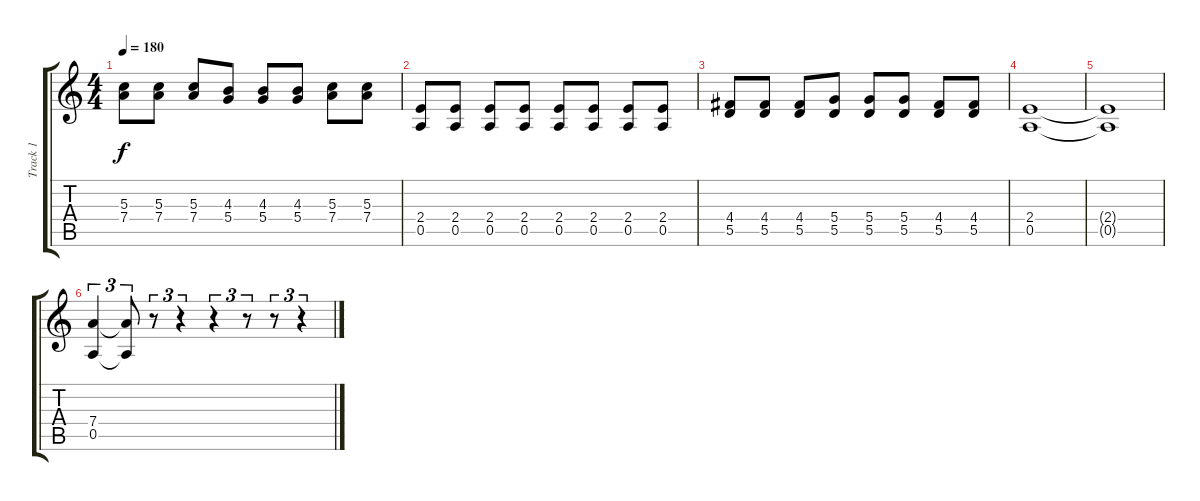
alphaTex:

\track ("Track 1" "Track 1") {instrument distortionguitar}
\staff {score tabs}
\tuning (E4 B3 G3 D3 A2 E2) {hide}
\ts (4 4)
\tempo 180
\clef g2
\ks c
(5.3 7.4).8{dy f} (5.3 7.4).8 (5.3 7.4).8 (4.3 5.4).8 (4.3 5.4).8 (4.3 5.4).8 (5.3 7.4).8 (5.3 7.4).8 |
(2.4 0.5).8 (2.4 0.5).8 (2.4 0.5).8 (2.4 0.5).8 (2.4 0.5).8 (2.4 0.5).8 (2.4 0.5).8 (2.4 0.5).8 |
(4.4 5.5).8 (4.4 5.5).8 (4.4 5.5).8 (5.4 5.5).8 (5.4 5.5).8 (5.4 5.5).8 (4.4 5.5).8 (4.4 5.5).8 |
(2.4 0.5).1 |
(2.4{t} 0.5{t}).1 |
(7.4 0.5).4{tu (3 2)} (7.4{t} 0.5{t}).8{tu (3 2)} r.8{tu (3 2)} r.4{tu (3 2)} r.4{tu (3 2)} r.8{tu (3 2)} r.8{tu (3 2)} r.4{tu (3 2)}
